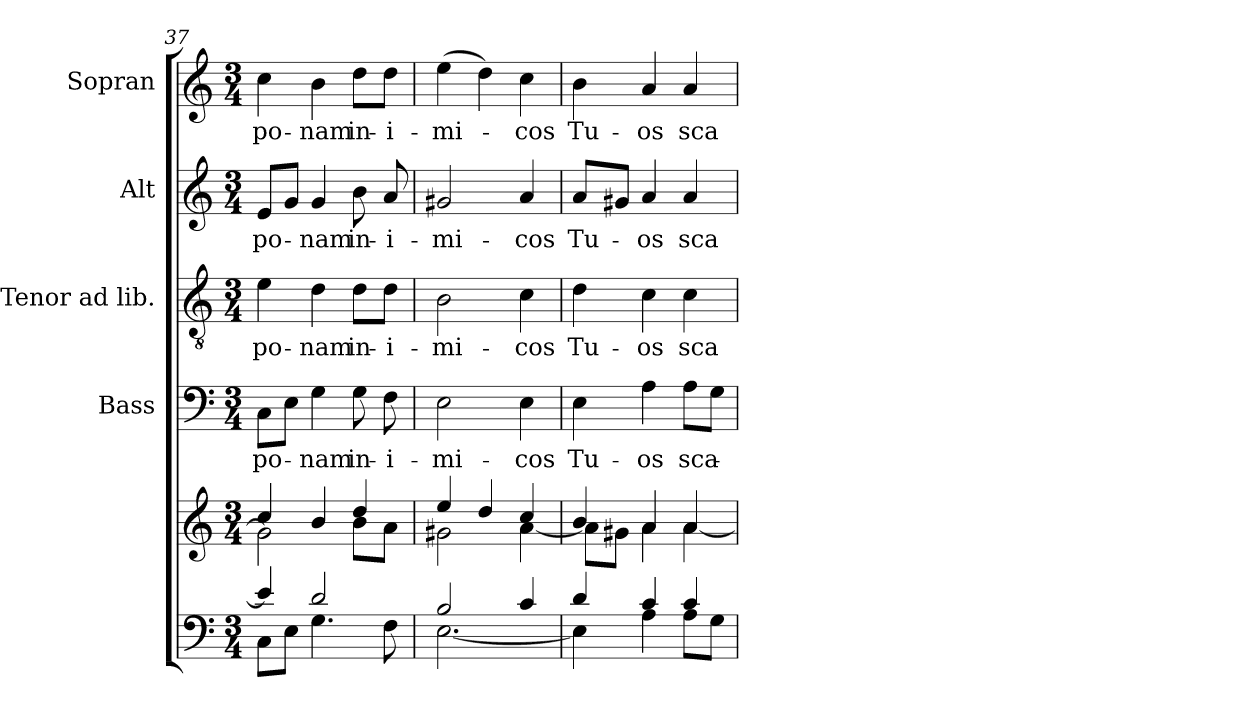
**kern	**kern	**kern	**text	**kern	**text	**kern	**text	**kern	**text
*part5	*part5	*part4	*part4	*part3	*part3	*part2	*part2	*part1	*part1
*staff6	*staff5	*staff4	*staff4	*staff3	*staff3	*staff2	*staff2	*staff1	*staff1
*	*	*I"Bass	*	*I"Tenor ad lib.	*	*I"Alt	*	*I"Sopran	*
*	*	*I'B.	*	*I'T.	*	*I'A.	*	*I'S.	*
!!LO:PB:g=z
*clefF4	*clefG2	*clefF4	*	*clefGv2	*	*clefG2	*	*clefG2	*
*k[]	*k[]	*k[]	*	*k[]	*	*k[]	*	*k[]	*
*C:	*C:	*C:	*	*C:	*	*C:	*	*C:	*
*M3/4	*M3/4	*M3/4	*	*M3/4	*	*M3/4	*	*M3/4	*
=37	=37	=37	=37	=37	=37	=37	=37	=37	=37
*^	*^	*	*	*	*	*	*	*	*
!	!	!	!	!	!LO:LY:b	!	!LO:LY:b	!	!LO:LY:b	!	!LO:LY:b
4e/]	8C\L	4cc/	2g\]	8C\L	po-	4e\	po-	8e/L	po-	4cc\	po-
.	8E\J	.	.	8E\J	.	.	.	8g/J	.	.	.
!	!	!	!	!	!LO:LY:b	!	!LO:LY:b	!	!LO:LY:b	!	!LO:LY:b
2d/	4.G\	4b/	.	4G\	-nam	4d\	-nam	4g/	-nam	4b\	-nam
!	!	!	!	!	!LO:LY:b	!	!LO:LY:b	!	!LO:LY:b	!	!LO:LY:b
.	.	4dd/	8b\L	8G\	in-	8d\L	in-	8b\	in-	8dd\L	in-
!	!	!	!	!	!LO:LY:b	!	!LO:LY:b	!	!LO:LY:b	!	!LO:LY:b
.	8F\	.	8a\J	8F\	-i-	8d\J	-i-	8a/	-i-	8dd\J	-i-
=38	=38	=38	=38	=38	=38	=38	=38	=38	=38	=38	=38
!	!	!	!	!	!LO:LY:b	!	!LO:LY:b	!	!LO:LY:b	!	!LO:LY:b
2B/	[<2.E\	4ee/	2g#X\	2E\	-mi-	2B\	-mi-	2g#X/	-mi-	(>4ee\	-mi-
.	.	4dd/	.	.	.	.	.	.	.	4dd\)	.
!	!	!	!	!	!LO:LY:b	!	!LO:LY:b	!	!LO:LY:b	!	!LO:LY:b
4c/	.	4cc/	[<4a\	4E\	-cos	4c\	-cos	4a/	-cos	4cc\	-cos
=39	=39	=39	=39	=39	=39	=39	=39	=39	=39	=39	=39
!	!	!	!	!	!LO:LY:b	!	!LO:LY:b	!	!LO:LY:b	!	!LO:LY:b
4d/	4E\]	4b/	8a\L]	4E\	Tu-	4d\	Tu-	8a/L	Tu-	4b\	Tu-
.	.	.	8g#X\J	.	.	.	.	8g#X/J	.	.	.
!	!	!	!	!	!LO:LY:b	!	!LO:LY:b	!	!LO:LY:b	!	!LO:LY:b
4c/	4A\	4a/	4a\	4A\	-os	4c\	-os	4a/	-os	4a/	-os
!	!	!	!	!	!LO:LY:b	!	!LO:LY:b	!	!LO:LY:b	!	!LO:LY:b
4c/	8A\L	4a/	[<4a\	8A\L	sca-	4c\	sca-	4a/	sca-	4a/	sca-
.	8G\J	.	.	8G\J	.	.	.	.	.	.	.
*v	*v	*	*	*	*	*	*	*	*	*	*
*	*v	*v	*	*	*	*	*	*	*	*
=	=	=	=	=	=	=	=	=	=
*-	*-	*-	*-	*-	*-	*-	*-	*-	*-
